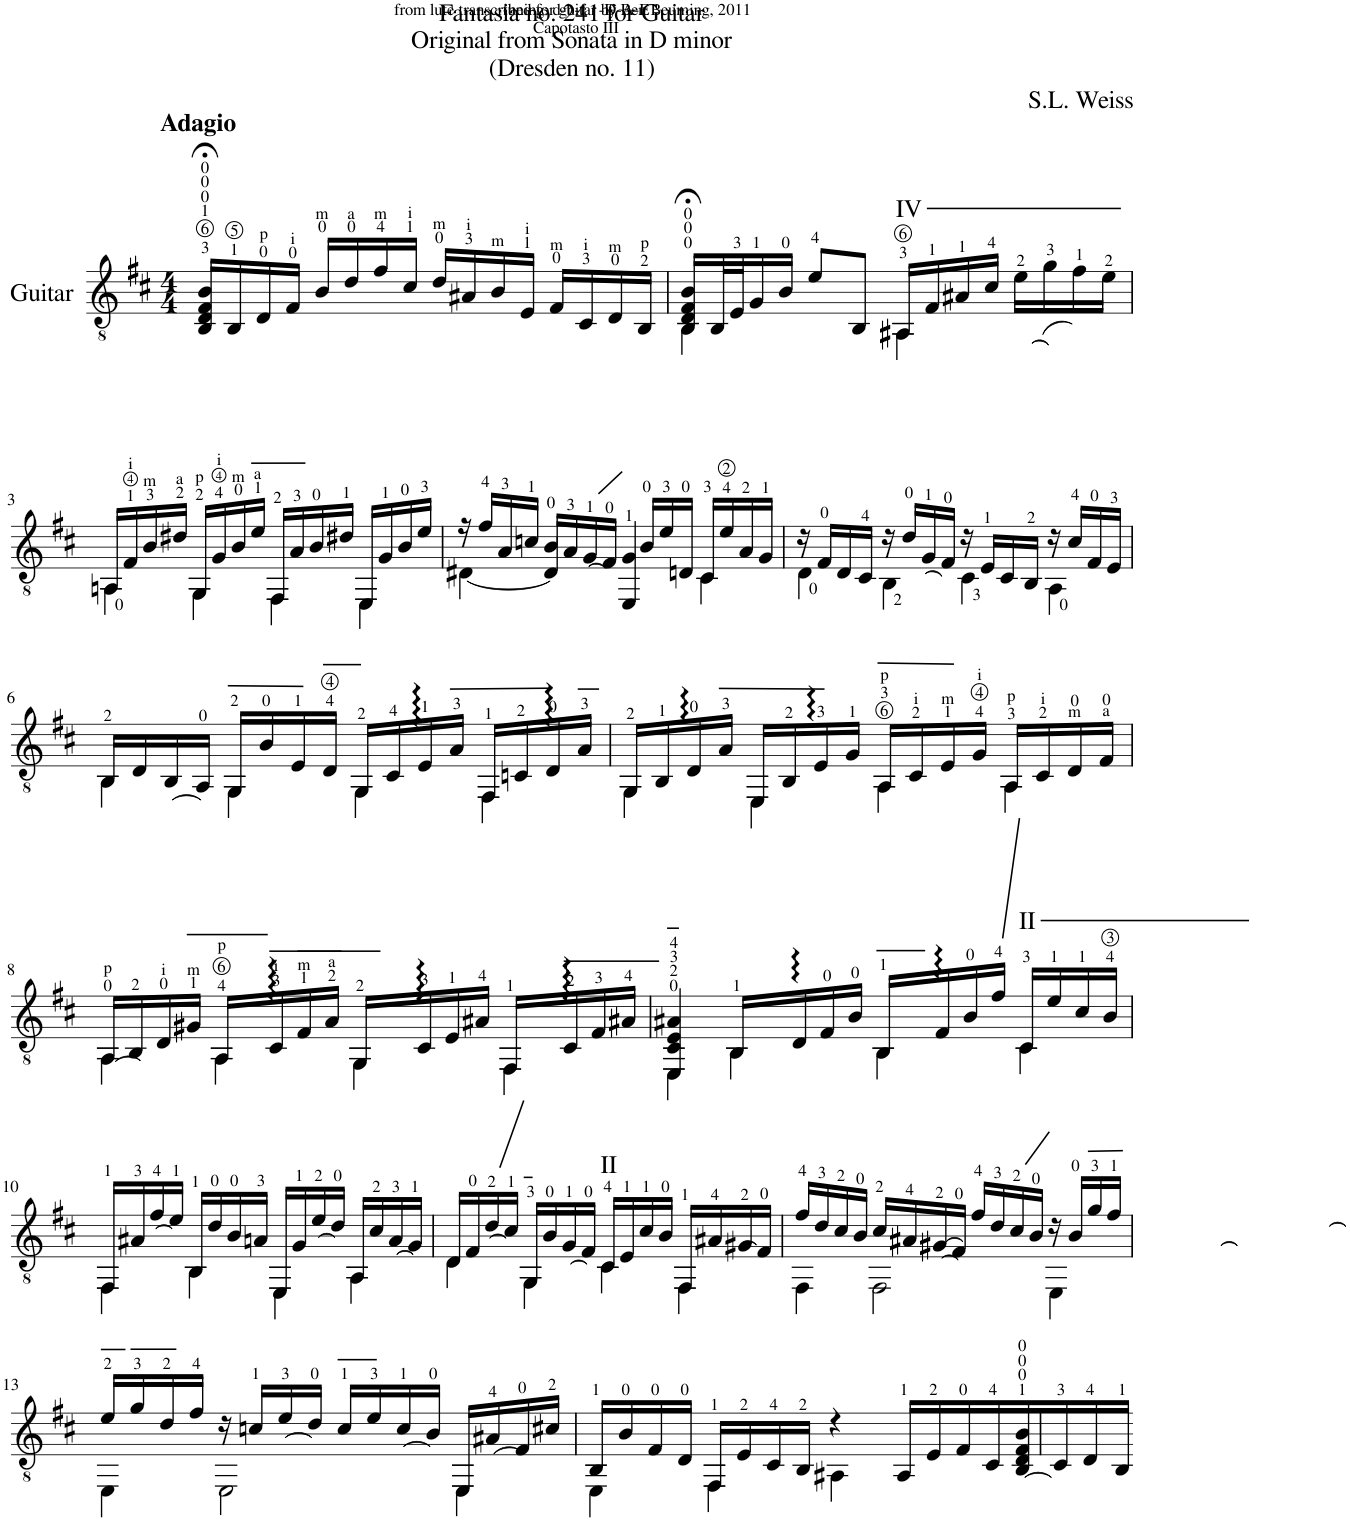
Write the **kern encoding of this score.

**kern
*part1
*staff1
*I"Guitar
*clefGv2
*k[f#c#]
*M4/4
=1
!LO:TX:a:B:t=Adagio
16BB/;< 16D/;< 16F#/;< 16B/;<LL
16BB/
16D/
16F#/JJ
16B/LL
16d/
16f#/
16c#/JJ
16d/LL
16A#X/
16B/
16E/JJ
16F#/LL
16C#/
16D/
16BB/JJ
=2
*^
16BB/;< 16D/;< 16F#/;< 16B/;<LL	4BB\
32BB/L	.
32E/J	.
16G/	.
16B/JJ	.
8e/L	4ryy
8BB/J	.
!LO:TX:a:t=<font size="12"/>IV	!
16AA#X/LL	4AA#X\
16F#/	.
16A#X/	.
16c#/JJ	.
(16e\LL	4ryy
16g\)	.
16f#\	.
16e\JJ	.
!!LO:LB:g=z	!!
=3	=3
16AAn/LL	4AAn\
16F#/	.
16B/	.
16d#X/JJ	.
16GG/LL	4GG\
16G/	.
16B/	.
16e/JJ	.
16FF#/LL	4FF#\
16A/	.
16B/	.
16d#X/JJ	.
16EE/LL	4EE\
16G/	.
16B/	.
16e/JJ	.
=4	=4
*	*^
16r	2ryy	[4D#X\
16f#/LL	.	.
16A/	.	.
16cn/JJ	.	.
16B/LL	.	4D#/]
16A/	.	.
((16G/	.	.
16F#/JJ))	.	.
16ryy	4EE/ 4G/	2ryy
16B/LL	.	.
16e/	.	.
16Dn/JJ	.	.
16C#/LL	4C#\	.
16e/	.	.
16A/	.	.
16G/JJ	.	.
*	*v	*v
=5	=5
16r	4D\
16F#/LL	.
16D/	.
16C#/JJ	.
16r	4BB\
16d/LL	.
(16G/	.
16F#/JJ)	.
16r	4C#\
16E/LL	.
16C#/	.
16BB/JJ	.
16r	4AA\
16c#/LL	.
16F#/	.
16E/JJ	.
!!LO:LB:g=z	!!
=6	=6
16BB/LL	4BB\
16D/	.
(16BB/	.
16AA/JJ)	.
16GG/LL	4GG\
16B/	.
16E/	.
16D/JJ	.
16GG/LL	4GG\
16C#/	.
16E::/	.
16A/JJ	.
16FF#/LL	4FF#\
16Cn/	.
16D::/	.
16A/JJ	.
=7	=7
16GG/LL	4GG\
16BB/	.
16D::/	.
16A/JJ	.
16EE/LL	4EE\
16BB/	.
16E::/	.
16G/JJ	.
16AA/LL	4AA\
16C#/	.
16E/	.
16G/JJ	.
16AA/LL	4AA\
16C#/	.
16D/	.
16F#/JJ	.
!!LO:LB:g=z	!!
=8	=8
(16AA/LL	4AA\
16BB/)	.
16D/	.
16G#X/JJ	.
16AA::/LL	4AA\
16C#/	.
16F#/	.
16A/JJ	.
16GG::/LL	4GG\
16C#/	.
16E/	.
16A#X/JJ	.
16FF#::/LL	4FF#\
16C#/	.
16F#/	.
16A#X/JJ	.
=9	=9
4EE/ 4C#/ 4E/ 4A#X/	4EE\
16BB::/LL	4BB\
16D/	.
16F#/	.
16B/JJ	.
16BB::/LL	4BB\
16F#/	.
16B/	.
16f#/JJ	.
!LO:TX:a:t=<font size="12"/>II	!
16C#/LL	4C#\
16e/	.
16c#/	.
16B/JJ	.
!!LO:LB:g=z	!!
=10	=10
16FF#/LL	4FF#\
16A#X/	.
(16f#/	.
16e/JJ)	.
16BB/LL	4BB\
16d/	.
16B/	.
16An/JJ	.
16EE/LL	4EE\
16G/	.
(16e/	.
16d/JJ)	.
16AA/LL	4AA\
16c#/	.
(16A/	.
16G/JJ)	.
=11	=11
16D/LL	4D\
16F#/	.
(16d/	.
16c#/JJ)	.
16GG/LL	4GG\
16B/	.
((16G/	.
16F#/JJ))	.
!LO:TX:a:t=<font size="12"/>II	!
((16C#/LL	4C#\
16E/))	.
16c#/	.
16B/JJ	.
16FF#/LL	4FF#\
16A#X/	.
(16G#X/	.
16F#/JJ)	.
=12	=12
16f#/LL	4FF#\
16d/	.
16c#/	.
16B/JJ	.
16c#/LL	2FF#\
16A#X/	.
(16G#X/	.
16F#/JJ)	.
16f#/LL	.
16d/	.
16c#/	.
16B/JJ	.
16r	4EE\
16B/LL	.
16g/	.
16f#/JJ	.
!!LO:LB:g=z	!!
=13	=13
16e/LL	4EE\
16g/	.
16d/	.
16f#/JJ	.
16r	2EE\
16cn/LL	.
(16e/	.
16d/JJ)	.
16c/LL	.
16e/	.
(16c/	.
16B/JJ)	.
16EE/LL	4EE\
(16A#X/	.
16F#/)	.
16c#X/JJ	.
=14	=14
16BB/LL	4EE\
16B/	.
16F#/	.
16D/JJ	.
16FF#/LL	4FF#\
16E/	.
(16C#/	.
16BB/JJ)	.
4r	4AA#X\
16AA#/LL	2ryy
16E/	.
16F#/	.
16C#/	.
16BB/ 16D/ 16F#/ 16B/	.
16C#/	.
16D/	.
16BB/JJ	.
*v	*v
=
*-
